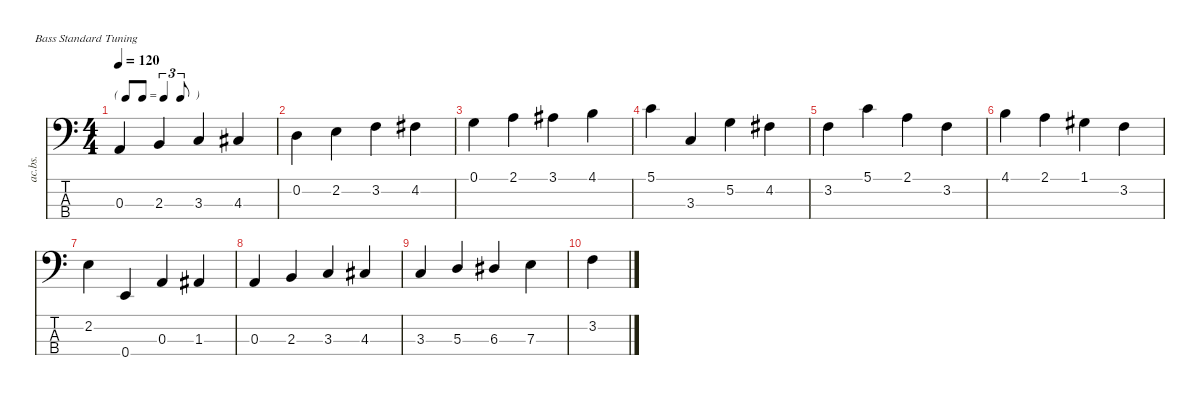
\defaultSystemsLayout 4
\hideDynamics
\bracketExtendMode nobrackets
\otherSystemsTrackNameOrientation horizontal
\track ("Acoustic Bass" "ac.bs.") {instrument acousticbass}
\staff {score tabs}
\tuning (G2 D2 A1 E1)
\ts (4 4)
\tf triplet8th
\tempo 120
\clef f4
\ks c
0.3.4{dy mf instrument acousticbass beam Up} 2.3.4{beam Up} 3.3.4{beam Up} 4.3{acc #}.4{beam Up} |
0.2.4{beam Down} 2.2.4{beam Down} 3.2.4{beam Down} 4.2{acc #}.4{beam Down} |
0.1.4{beam Down} 2.1.4{beam Down} 3.1{acc #}.4{beam Down} 4.1.4{beam Down} |
5.1.4{beam Down} 3.3.4{beam Up} 5.2.4{beam Down} 4.2{acc #}.4{beam Down} |
3.2.4{beam Down} 5.1.4{beam Down} 2.1.4{beam Down} 3.2.4{beam Down} |
4.1.4{beam Down} 2.1.4{beam Down} 1.1{acc #}.4{beam Down} 3.2.4{beam Down} |
2.2.4{beam Down} 0.4.4{beam Up} 0.3.4{beam Up} 1.3{acc #}.4{beam Up} |
0.3.4{beam Up} 2.3.4{beam Up} 3.3.4{beam Up} 4.3{acc #}.4{beam Up} |
3.3.4{beam Up} 5.3.4{beam Up} 6.3{acc #}.4{beam Up} 7.3.4{beam Down} |
3.2.4{beam Down}
